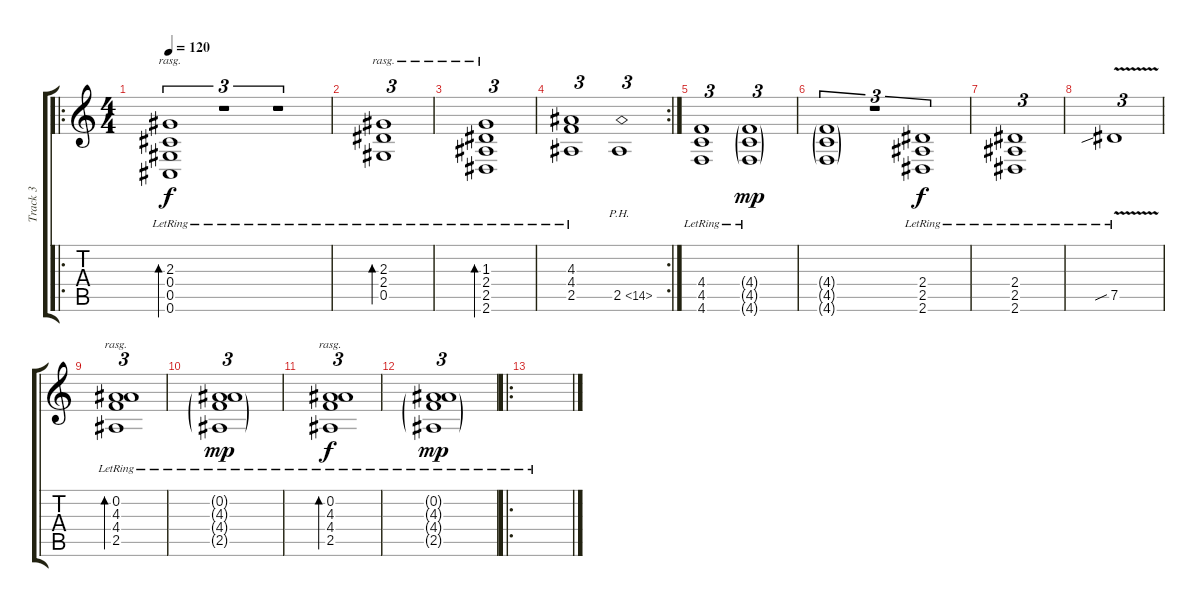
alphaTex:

\track ("Track 3" "Track 3") {instrument distortionguitar}
\staff {score tabs}
\tuning (Eb4 Bb3 Gb3 Db3 Ab2 Db2) {hide}
\ro
\ts (4 4)
\tempo 120
\clef g2
\ks c
(2.3{lr} 0.4{lr} 0.5{lr} 0.6{lr}).1{tu (3 2) bd 30 rasg ii dy f} r.1{tu (3 2)} r.1{tu (3 2)} |
(2.3{lr} 2.4{lr} 0.5{lr}).1{tu (3 2) bd 30 rasg ii} |
(1.3{lr} 2.4{lr} 2.5{lr} 2.6{lr}).1{tu (3 2) bd 30 rasg ii} |
\rc 2
(4.3{lr} 4.4{lr} 2.5{lr}).1{tu (3 2)} 2.5{ph 12}.1{tu (3 2)} |
(4.4{lr} 4.5{lr} 4.6{lr}).1{tu (3 2)} (4.4{g lr} 4.5{g lr} 4.6{g lr}).1{tu (3 2) dy mp} |
(4.4{g} 4.5{g} 4.6{g}).1{tu (3 2)} r.1{tu (3 2)} (2.4{lr} 2.5{lr} 2.6{lr}).1{tu (3 2) dy f} |
(2.4{lr} 2.5{lr} 2.6{lr}).1{tu (3 2)} |
7.5{v sib lr}.1{tu (3 2)} |
(0.2{lr} 4.3{lr} 4.4{lr} 2.5{lr}).1{tu (3 2) bd 240 rasg ii} |
(0.2{g lr} 4.3{g lr} 4.4{g lr} 2.5{g lr}).1{tu (3 2) dy mp} |
(0.2{lr} 4.3{lr} 4.4{lr} 2.5{lr}).1{tu (3 2) bd 240 rasg ii dy f} |
(0.2{g lr} 4.3{g lr} 4.4{g lr} 2.5{g lr}).1{tu (3 2) dy mp} |
\ro
